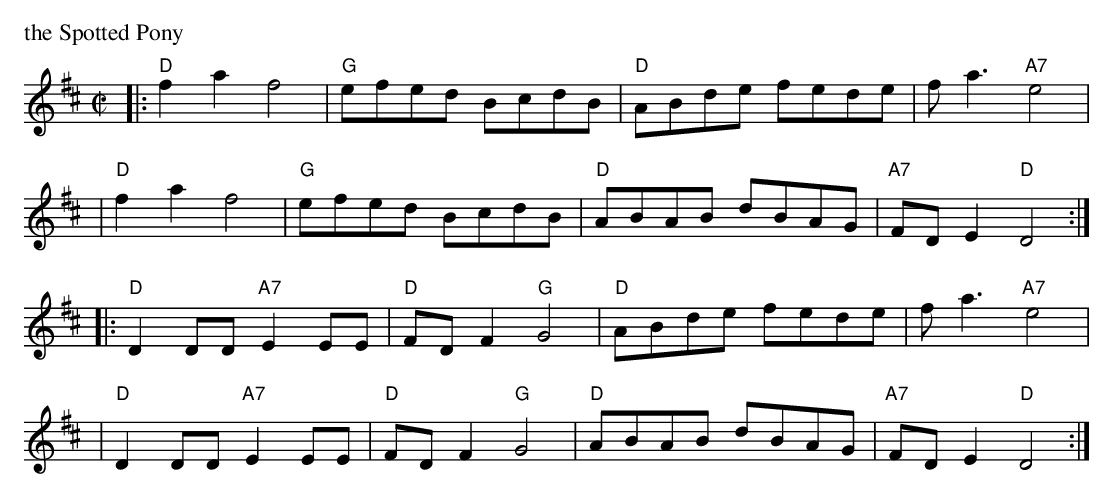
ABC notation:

X:1
P: the Spotted Pony
M: C|
L: 1/8
K: D
|: "D"f2a2 f4 | "G"efed BcdB | "D"ABde fede | fa3 "A7"e4 |
|  "D"f2a2 f4 | "G"efed BcdB | "D"ABAB dBAG | "A7"FDE2 "D"D4 :|
|: "D"D2DD "A7"E2EE | "D"FDF2 "G"G4 | "D"ABde fede | fa3 "A7"e4 |
|  "D"D2DD "A7"E2EE | "D"FDF2 "G"G4 | "D"ABAB dBAG | "A7"FDE2 "D"D4 :|
